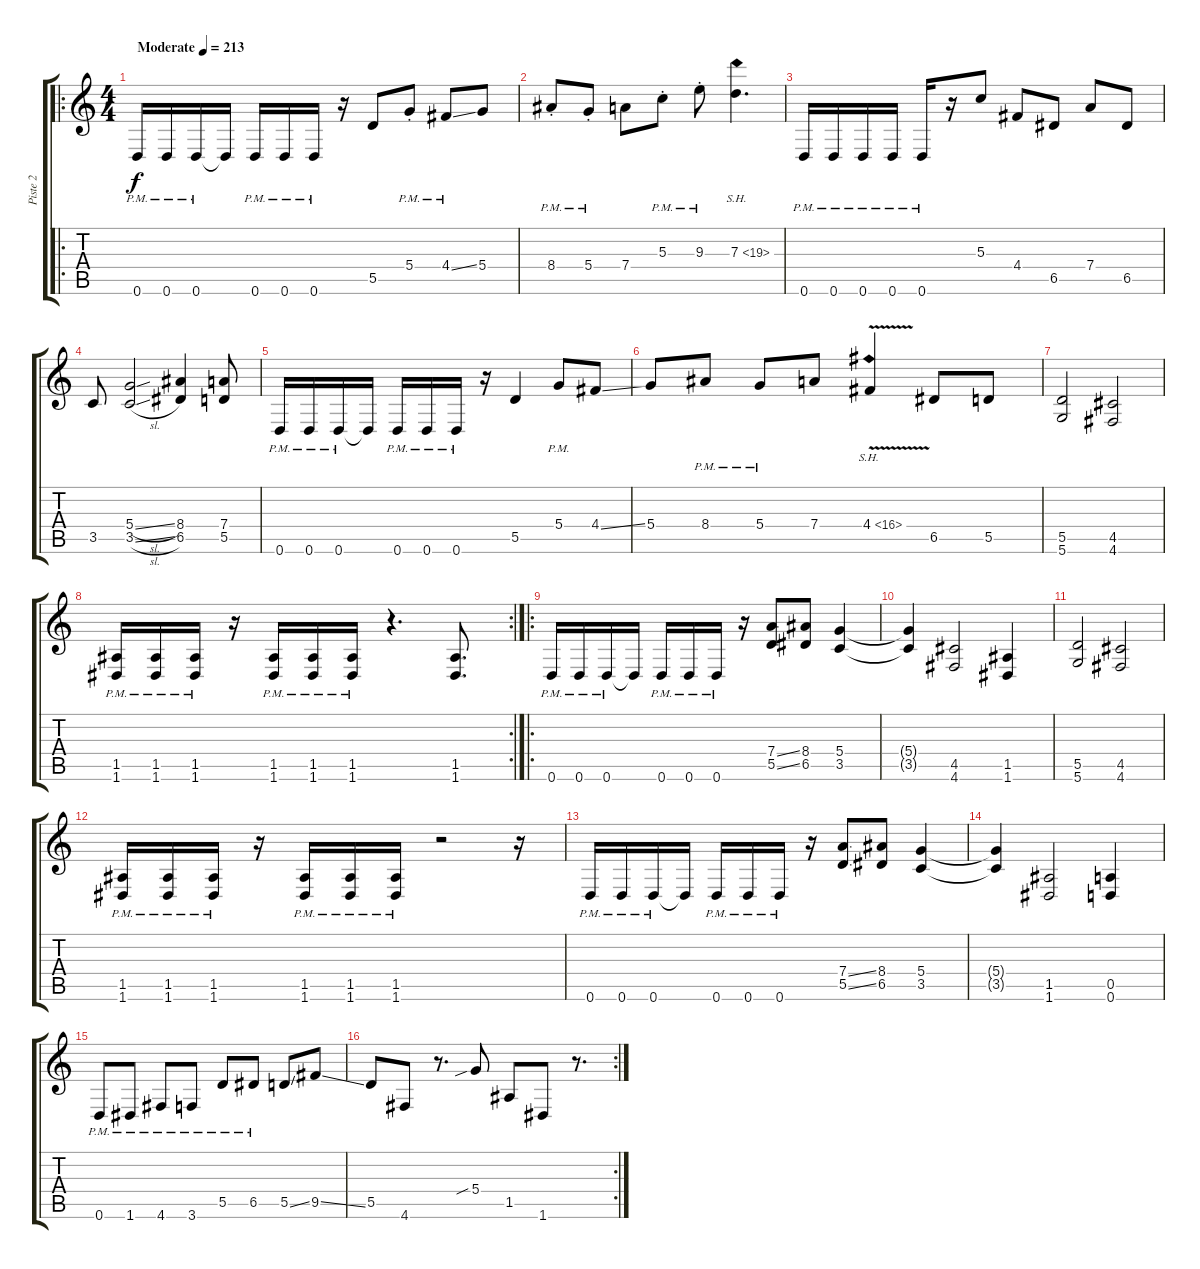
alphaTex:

\track ("Piste 2" "Piste 2") {instrument distortionguitar}
\staff {score tabs}
\tuning (E4 B3 G3 D3 A2 D2) {hide}
\ro
\ts (4 4)
\tempo (213 "Moderate")
\clef g2
\ks c
0.6{pm}.16{dy f instrument distortionguitar} 0.6{pm}.16 0.6{pm}.16 0.6{t}.16 0.6{pm}.16 0.6{pm}.16 0.6{pm}.16 r.16 5.5.8 5.4{pm st}.8 4.4{ss pm}.8 5.4.8 |
8.4{pm st}.8 5.4{pm st}.8 7.4.8 5.3{pm st}.8 9.3{pm st}.8 7.3{sh 12}.4{d} |
0.6{pm}.16 0.6{pm}.16 0.6{pm}.16 0.6{pm}.16 0.6{pm}.16 r.16 5.3.8 4.4.8 6.5.8 7.4.8 6.5.8 |
3.5.8 (5.4{sl} 3.5{sl}).2 (8.4 6.5).4 (7.4 5.5).8 |
0.6{pm}.16 0.6{pm}.16 0.6{pm}.16 0.6{t}.16 0.6{pm}.16 0.6{pm}.16 0.6{pm}.16 r.16 5.5.4 5.4{pm}.8 4.4{ss}.8 |
5.4.8 8.4{pm}.8 5.4{pm}.8 7.4.8 4.4{sh 12 v}.4 6.5.8 5.5.8 |
(5.5 5.6).2 (4.5 4.6).2 |
\rc 2
(1.5{pm} 1.6{pm}).16 (1.5{pm} 1.6{pm}).16 (1.5{pm} 1.6{pm}).16 r.16 (1.5{pm} 1.6{pm}).16 (1.5{pm} 1.6{pm}).16 (1.5{pm} 1.6{pm}).16 r.4{d} (1.5 1.6).8{d} |
\ro
0.6{pm}.16 0.6{pm}.16 0.6{pm}.16 0.6{t}.16 0.6{pm}.16 0.6{pm}.16 0.6{pm}.16 r.16 (7.4{ss} 5.5{ss}).8 (8.4 6.5).8 (5.4 3.5).4 |
(5.4{t} 3.5{t}).4 (4.5 4.6).2 (1.5 1.6).4 |
(5.5 5.6).2 (4.5 4.6).2 |
(1.5{pm} 1.6{pm}).16 (1.5{pm} 1.6{pm}).16 (1.5{pm} 1.6{pm}).16 r.16 (1.5{pm} 1.6{pm}).16 (1.5{pm} 1.6{pm}).16 (1.5{pm} 1.6{pm}).16 r.2 r.16 |
0.6{pm}.16 0.6{pm}.16 0.6{pm}.16 0.6{t}.16 0.6{pm}.16 0.6{pm}.16 0.6{pm}.16 r.16 (7.4{ss} 5.5{ss}).8 (8.4 6.5).8 (5.4 3.5).4 |
(5.4{t} 3.5{t}).4 (1.5 1.6).2 (0.5 0.6).4 |
0.6{pm}.8 1.6{pm}.8 4.6{pm}.8 3.6{pm}.8 5.5{pm}.8 6.5{pm}.8 5.5{ss}.8 9.5{ss}.8 |
\rc 2
5.5.8 4.6.8 r.8{d} 5.4{sib}.8 1.5.8 1.6.8 r.8{d}
